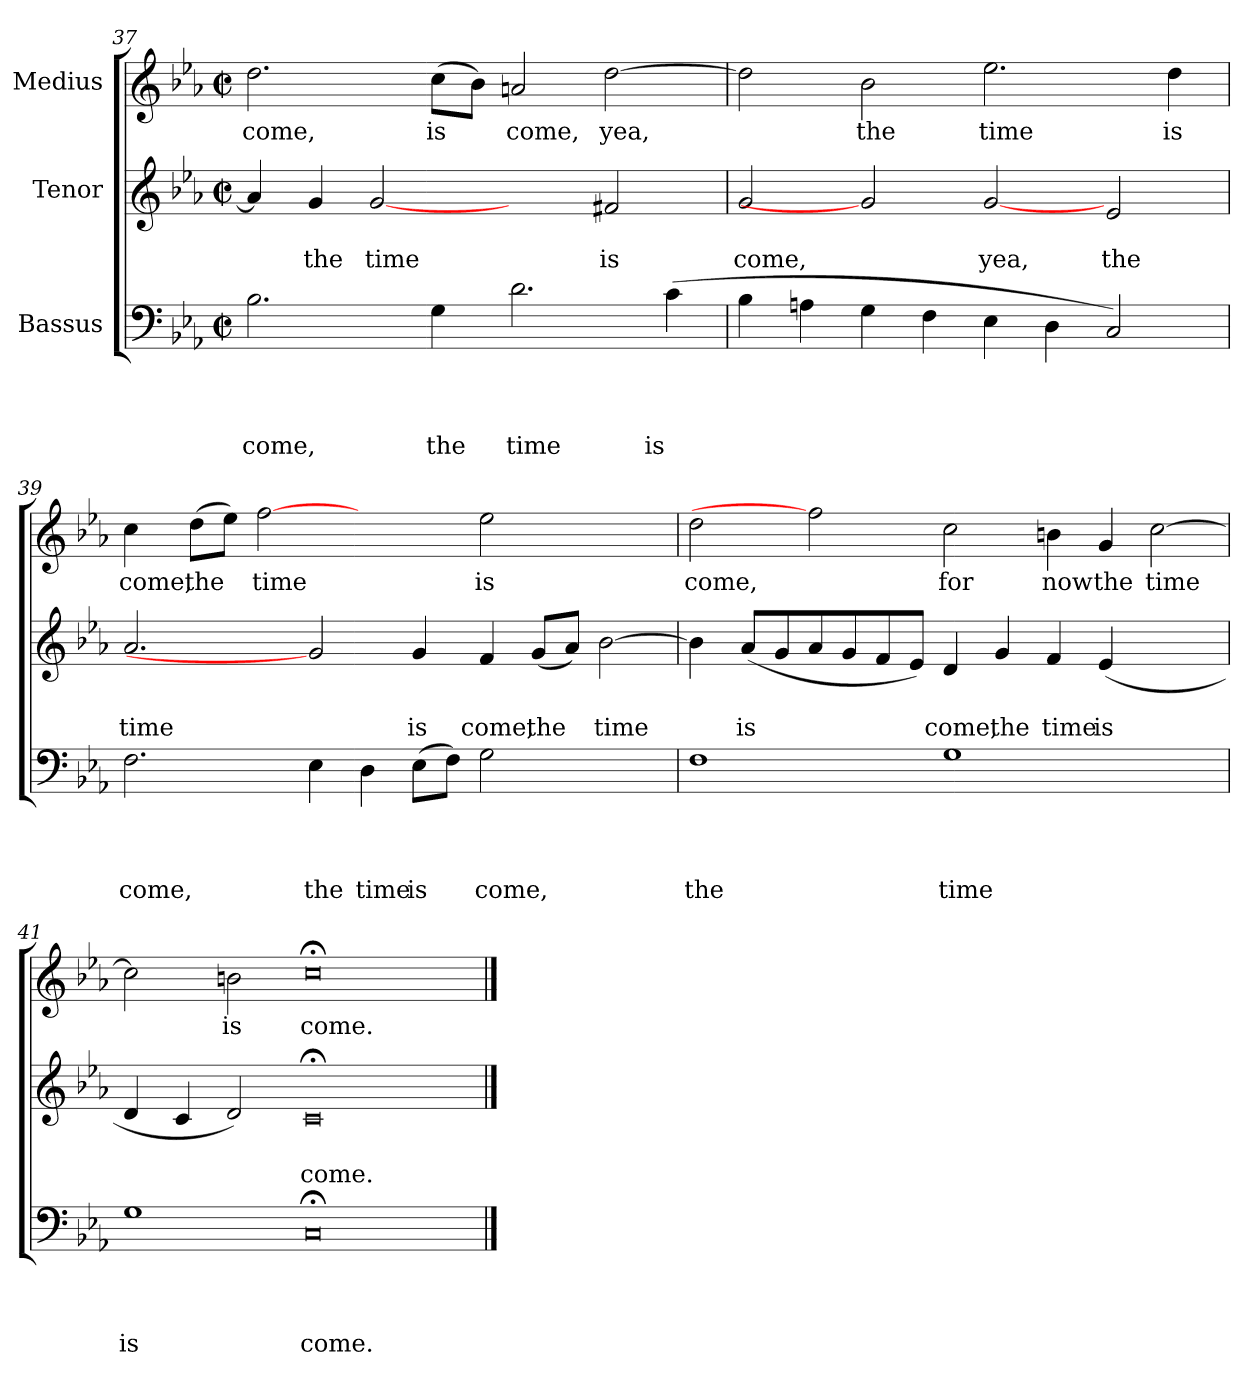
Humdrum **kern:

**kern	**text	**text	**text	**text	**kern	**text	**text	**kern	**text
*part3	*part3	*part3	*part3	*part3	*part2	*part2	*part2	*part1	*part1
*staff3	*staff3	*staff3	*staff3	*staff3	*staff2	*staff2	*staff2	*staff1	*staff1
*I"Bassus	*	*	*	*	*I"Tenor	*	*	*I"Medius	*
*clefF4	*	*	*	*	*clefG2	*	*	*clefG2	*
*k[b-e-a-]	*	*	*	*	*k[b-e-a-]	*	*	*k[b-e-a-]	*
*E-:	*	*	*	*	*E-:	*	*	*E-:	*
*M2/2	*	*	*	*	*M2/2	*	*	*M2/2	*
*met(c|)	*	*	*	*	*met(c|)	*	*	*met(c|)	*
=37	=37	=37	=37	=37	=37	=37	=37	=37	=37
!	!	!	!	!LO:LY:b	!	!	!	!	!LO:LY:b
2.B-\	.	.	.	come,	4a/]	.	.	2.dd\	come,
!	!	!	!	!	!	!	!LO:LY:b	!	!
.	.	.	.	.	4g/	.	the	.	.
!	!	!	!	!	!	!	!LO:LY:b	!	!
.	.	.	.	.	[2g	.	time	.	.
!	!	!	!	!LO:LY:b	!	!	!	!	!LO:LY:b
4G\	.	.	.	the	.	.	.	(>8cc\L	is
.	.	.	.	.	.	.	.	8b-\J)	.
!	!	!	!	!LO:LY:b	!	!	!	!	!LO:LY:b
2.d\	.	.	.	time	2ryy	.	.	2an/	come,
!	!	!	!	!	!	!	!LO:LY:b	!	!LO:LY:b
.	.	.	.	.	2f#X/	.	is	[>2dd\	yea,
!	!	!	!	!LO:LY:b	!	!	!	!	!
(>4c\	.	.	.	is	.	.	.	.	.
=38	=38	=38	=38	=38	=38	=38	=38	=38	=38
!	!	!	!	!	!	!	!LO:LY:b	!	!
4B-\	.	.	.	.	2g/	.	come,	2dd\]	.
4An\	.	.	.	.	.	.	.	.	.
!	!	!	!	!	!	!	!	!	!LO:LY:b
4G\	.	.	.	.	2g]	.	.	2b-\	the
4F\	.	.	.	.	.	.	.	.	.
!	!	!	!	!	!	!	!LO:LY:b	!	!LO:LY:b
4E-\	.	.	.	.	[2g	.	yea,	2.ee-\	time
4D\	.	.	.	.	.	.	.	.	.
!	!	!	!	!	!	!	!LO:LY:b	!	!
2C/)	.	.	.	.	2e-/	.	the	.	.
!	!	!	!	!	!	!	!	!	!LO:LY:b
.	.	.	.	.	.	.	.	4dd\	is
!!LO:LB:g=z
=39	=39	=39	=39	=39	=39	=39	=39	=39	=39
!	!	!	!	!LO:LY:b	!	!	!LO:LY:b	!	!LO:LY:b
2.F\	.	.	.	come,	2.a-/	.	time	4cc\	come,
!	!	!	!	!	!	!	!	!	!LO:LY:b
.	.	.	.	.	.	.	.	(>8dd\L	the
.	.	.	.	.	.	.	.	8ee-\J)	.
!	!	!	!	!	!	!	!	!	!LO:LY:b
.	.	.	.	.	.	.	.	[2ff	time
!	!	!	!	!LO:LY:b	!	!	!	!	!
4E-\	.	.	.	the	2g]	.	.	.	.
!	!	!	!	!LO:LY:b	!	!	!	!	!
4D\	.	.	.	time	.	.	.	2ryy	.
!	!	!	!	!LO:LY:b	!	!	!LO:LY:b	!	!
(>8E-\L	.	.	.	is	4g/	.	is	.	.
8F\J)	.	.	.	.	.	.	.	.	.
!	!	!	!	!LO:LY:b	!	!	!LO:LY:b	!	!LO:LY:b
2G\	.	.	.	come,	4f/	.	come,	2ee-\	is
!	!	!	!	!	!	!	!LO:LY:b	!	!
.	.	.	.	.	(<8g/L	.	the	.	.
.	.	.	.	.	8a-/J)	.	.	.	.
!	!	!	!	!	!	!	!LO:LY:b	!	!
2ryy	.	.	.	.	[>2b-\	.	time	2ryy	.
=40	=40	=40	=40	=40	=40	=40	=40	=40	=40
!	!	!	!	!LO:LY:b	!	!	!	!	!LO:LY:b
1F	.	.	.	the	4b-\]	.	.	2dd\	come,
!	!	!	!	!	!	!	!LO:LY:b	!	!
.	.	.	.	.	(<8a-/L	.	is	.	.
.	.	.	.	.	8g/	.	.	.	.
.	.	.	.	.	8a-/	.	.	2ff]	.
.	.	.	.	.	8g/	.	.	.	.
.	.	.	.	.	8f/	.	.	.	.
.	.	.	.	.	8e-/J)	.	.	.	.
!	!	!	!	!LO:LY:b	!	!	!LO:LY:b	!	!LO:LY:b
1G	.	.	.	time	4d/	.	come,	2cc\	for
!	!	!	!	!	!	!	!LO:LY:b	!	!
.	.	.	.	.	4g/	.	the	.	.
!	!	!	!	!	!	!	!LO:LY:b	!	!LO:LY:b
.	.	.	.	.	4f/	.	time	4bn\	now
!	!	!	!	!	!	!	!LO:LY:b	!	!LO:LY:b
.	.	.	.	.	(<4e-/	.	is	4g/	the
!	!	!	!	!	!	!	!	!	!LO:LY:b
2ryy	.	.	.	.	2ryy	.	.	[>2cc\	time
=41	=41	=41	=41	=41	=41	=41	=41	=41	=41
!	!	!	!	!LO:LY:b	!	!	!	!	!
1G	.	.	.	is	4d/	.	.	2cc\]	.
.	.	.	.	.	4c/	.	.	.	.
!	!	!	!	!	!	!	!	!	!LO:LY:b
.	.	.	.	.	2d/)	.	.	2bn\	is
!	!	!	!	!LO:LY:b	!	!	!LO:LY:b	!	!LO:LY:b
0C;	.	.	.	come.	0c;	.	come.	0cc;<	come.
==	==	==	==	==	==	==	==	==	==
*-	*-	*-	*-	*-	*-	*-	*-	*-	*-
